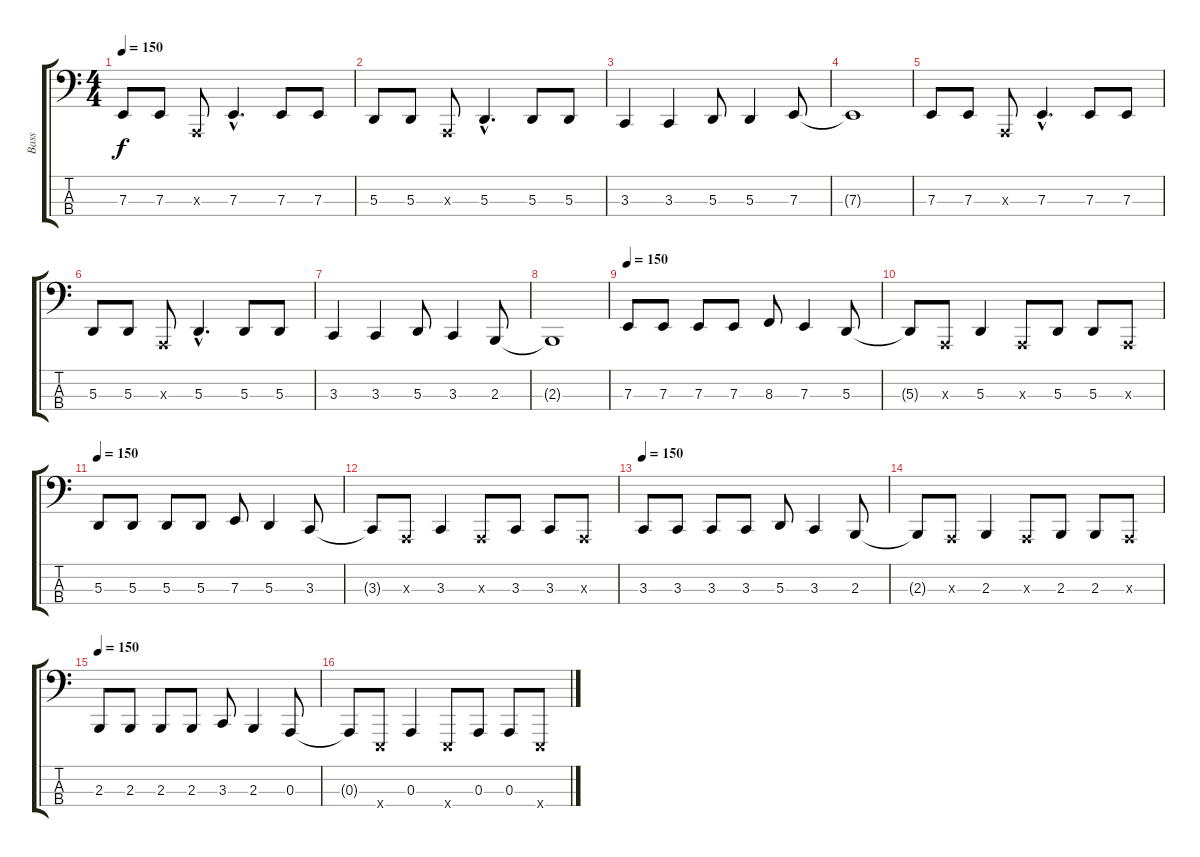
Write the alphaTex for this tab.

\track ("Bass" "Bass") {instrument lead8bassandlead}
\staff {score tabs}
\tuning (G2 D2 A1 E1) {hide}
\ts (4 4)
\tempo 150
\clef f4
\ks c
7.3.8{dy f} 7.3.8 0.3{x}.8 7.3{hac}.4{d} 7.3.8 7.3.8 |
5.3.8 5.3.8 0.3{x}.8 5.3{hac}.4{d} 5.3.8 5.3.8 |
3.3.4 3.3.4 5.3.8 5.3.4 7.3.8 |
7.3{t}.1 |
7.3.8 7.3.8 0.3{x}.8 7.3{hac}.4{d} 7.3.8 7.3.8 |
5.3.8 5.3.8 0.3{x}.8 5.3{hac}.4{d} 5.3.8 5.3.8 |
3.3.4 3.3.4 5.3.8 3.3.4 2.3.8 |
2.3{t}.1 |
\tempo 150
7.3.8 7.3.8 7.3.8 7.3.8 8.3.8 7.3.4 5.3.8 |
5.3{t}.8 0.3{x}.8 5.3.4 0.3{x}.8 5.3.8 5.3.8 0.3{x}.8 |
\tempo 150
5.3.8 5.3.8 5.3.8 5.3.8 7.3.8 5.3.4 3.3.8 |
3.3{t}.8 0.3{x}.8 3.3.4 0.3{x}.8 3.3.8 3.3.8 0.3{x}.8 |
\tempo 150
3.3.8 3.3.8 3.3.8 3.3.8 5.3.8 3.3.4 2.3.8 |
2.3{t}.8 0.3{x}.8 2.3.4 0.3{x}.8 2.3.8 2.3.8 0.3{x}.8 |
\tempo 150
2.3.8 2.3.8 2.3.8 2.3.8 3.3.8 2.3.4 0.3.8 |
0.3{t}.8 0.4{x}.8 0.3.4 0.4{x}.8 0.3.8 0.3.8 0.4{x}.8
